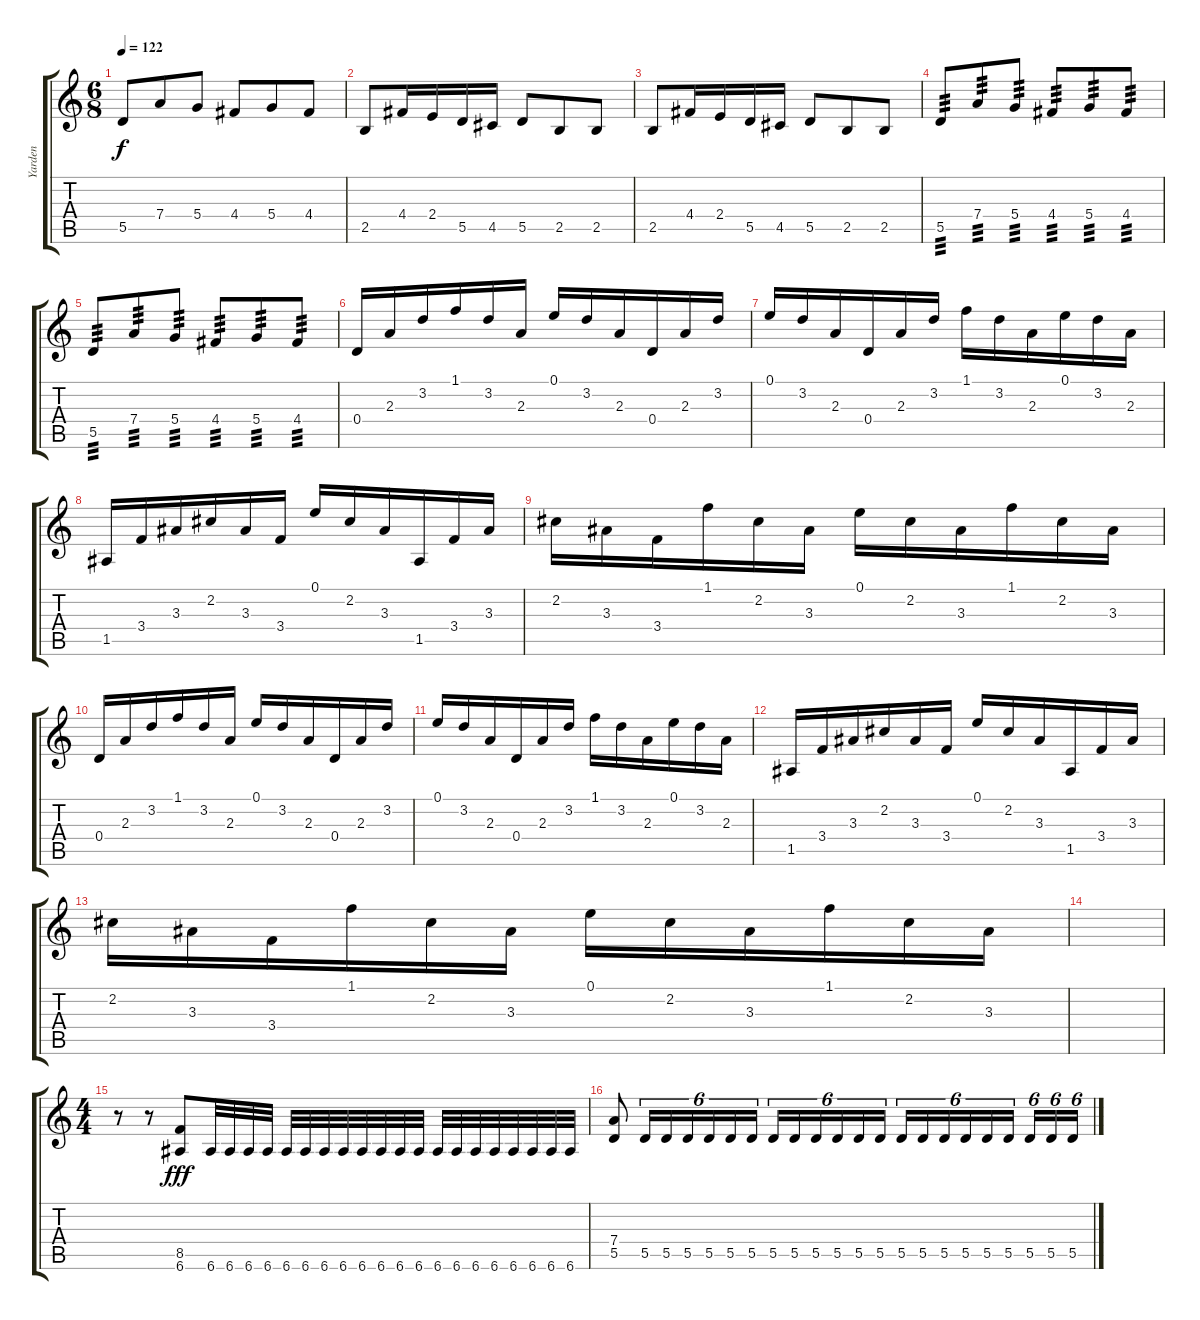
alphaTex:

\track ("Yarden" "Yarden") {instrument distortionguitar}
\staff {score tabs}
\tuning (E4 B3 G3 D3 A2 E2) {hide}
\ts (6 8)
\tempo 122
\clef g2
\ks c
5.5.8{dy f} 7.4.8 5.4.8 4.4.8 5.4.8 4.4.8 |
2.5.8 4.4.16 2.4.16 5.5.16 4.5.16 5.5.8 2.5.8 2.5.8 |
2.5.8 4.4.16 2.4.16 5.5.16 4.5.16 5.5.8 2.5.8 2.5.8 |
5.5.8{tp 3} 7.4.8{tp 3} 5.4.8{tp 3} 4.4.8{tp 3} 5.4.8{tp 3} 4.4.8{tp 3} |
5.5.8{tp 3} 7.4.8{tp 3} 5.4.8{tp 3} 4.4.8{tp 3} 5.4.8{tp 3} 4.4.8{tp 3} |
0.4.16{volume 9 balance 16 instrument electricguitarjazz} 2.3.16 3.2.16 1.1.16 3.2.16 2.3.16 0.1.16 3.2.16 2.3.16 0.4.16 2.3.16 3.2.16 |
0.1.16 3.2.16 2.3.16 0.4.16 2.3.16 3.2.16 1.1.16 3.2.16 2.3.16 0.1.16 3.2.16 2.3.16 |
1.5.16 3.4.16 3.3.16 2.2.16 3.3.16 3.4.16 0.1.16 2.2.16 3.3.16 1.5.16 3.4.16 3.3.16 |
2.2.16 3.3.16 3.4.16 1.1.16 2.2.16 3.3.16 0.1.16 2.2.16 3.3.16 1.1.16 2.2.16 3.3.16 |
0.4.16 2.3.16 3.2.16 1.1.16 3.2.16 2.3.16 0.1.16 3.2.16 2.3.16 0.4.16 2.3.16 3.2.16 |
0.1.16 3.2.16 2.3.16 0.4.16 2.3.16 3.2.16 1.1.16 3.2.16 2.3.16 0.1.16 3.2.16 2.3.16 |
1.5.16 3.4.16 3.3.16 2.2.16 3.3.16 3.4.16 0.1.16 2.2.16 3.3.16 1.5.16 3.4.16 3.3.16 |
2.2.16 3.3.16 3.4.16 1.1.16 2.2.16 3.3.16 0.1.16 2.2.16 3.3.16 1.1.16 2.2.16 3.3.16 |
|
\ts (4 4)
r.8{volume 16 balance 14 instrument distortionguitar} r.8 (8.5 6.6).8{dy fff} 6.6.32 6.6.32 6.6.32 6.6.32 6.6.32 6.6.32 6.6.32 6.6.32 6.6.32 6.6.32 6.6.32 6.6.32 6.6.32 6.6.32 6.6.32 6.6.32 6.6.32 6.6.32 6.6.32 6.6.32 |
(7.4 5.5).8 5.5.16{tu (6 4)} 5.5.16{tu (6 4)} 5.5.16{tu (6 4)} 5.5.16{tu (6 4)} 5.5.16{tu (6 4)} 5.5.16{tu (6 4) beam splitsecondary} 5.5.16{tu (6 4)} 5.5.16{tu (6 4)} 5.5.16{tu (6 4)} 5.5.16{tu (6 4)} 5.5.16{tu (6 4)} 5.5.16{tu (6 4) beam splitsecondary} 5.5.16{tu (6 4)} 5.5.16{tu (6 4)} 5.5.16{tu (6 4)} 5.5.16{tu (6 4)} 5.5.16{tu (6 4)} 5.5.16{tu (6 4) beam splitsecondary} 5.5.16{tu (6 4)} 5.5.16{tu (6 4)} 5.5.16{tu (6 4)}
